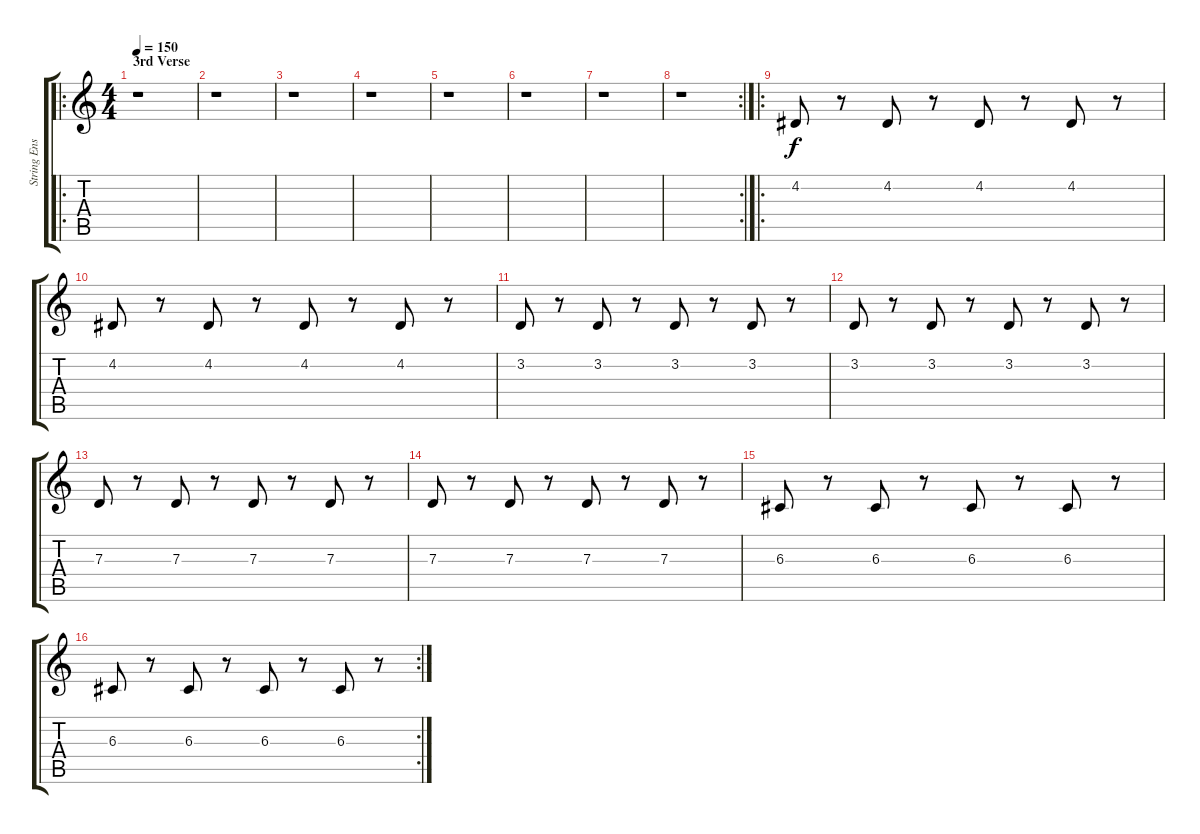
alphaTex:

\track ("String Ensemble II" "String Ens") {instrument stringensemble1}
\staff {score tabs}
\tuning (E4 B3 G3 D3 A2 E2) {hide}
\ro
\ts (4 4)
\section ("" "3rd Verse")
\tempo 150
\clef g2
\ks c
r.1{dy f} |
r.1 |
r.1 |
r.1 |
r.1 |
r.1 |
r.1 |
\rc 2
r.1 |
\ro
4.2.8 r.8 4.2.8 r.8 4.2.8 r.8 4.2.8 r.8 |
4.2.8 r.8 4.2.8 r.8 4.2.8 r.8 4.2.8 r.8 |
3.2.8 r.8 3.2.8 r.8 3.2.8 r.8 3.2.8 r.8 |
3.2.8 r.8 3.2.8 r.8 3.2.8 r.8 3.2.8 r.8 |
7.3.8 r.8 7.3.8 r.8 7.3.8 r.8 7.3.8 r.8 |
7.3.8 r.8 7.3.8 r.8 7.3.8 r.8 7.3.8 r.8 |
6.3.8 r.8 6.3.8 r.8 6.3.8 r.8 6.3.8 r.8 |
\rc 2
6.3.8 r.8 6.3.8 r.8 6.3.8 r.8 6.3.8 r.8
